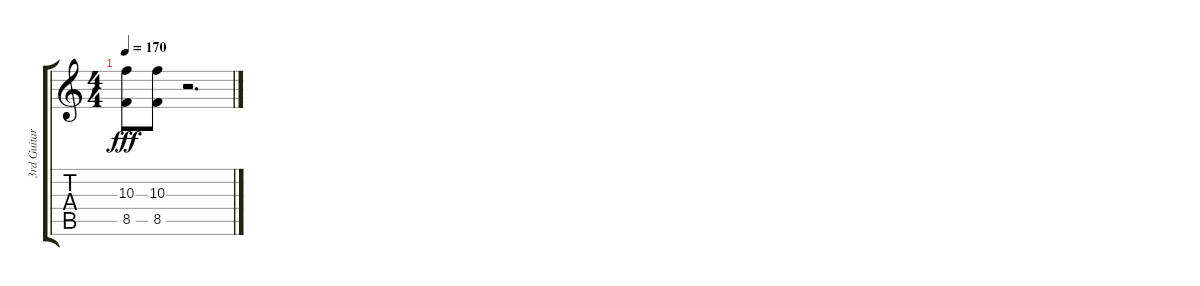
\track ("3rd Guitar - Mike Frisby" "3rd Guitar") {instrument distortionguitar}
\staff {score tabs}
\tuning (E4 B3 G3 D3 A2 E2) {hide}
\ts (4 4)
\tempo 170
\clef g2
\ks c
(10.3 8.5).8{dy fff} (10.3 8.5).8 r.2{d}
